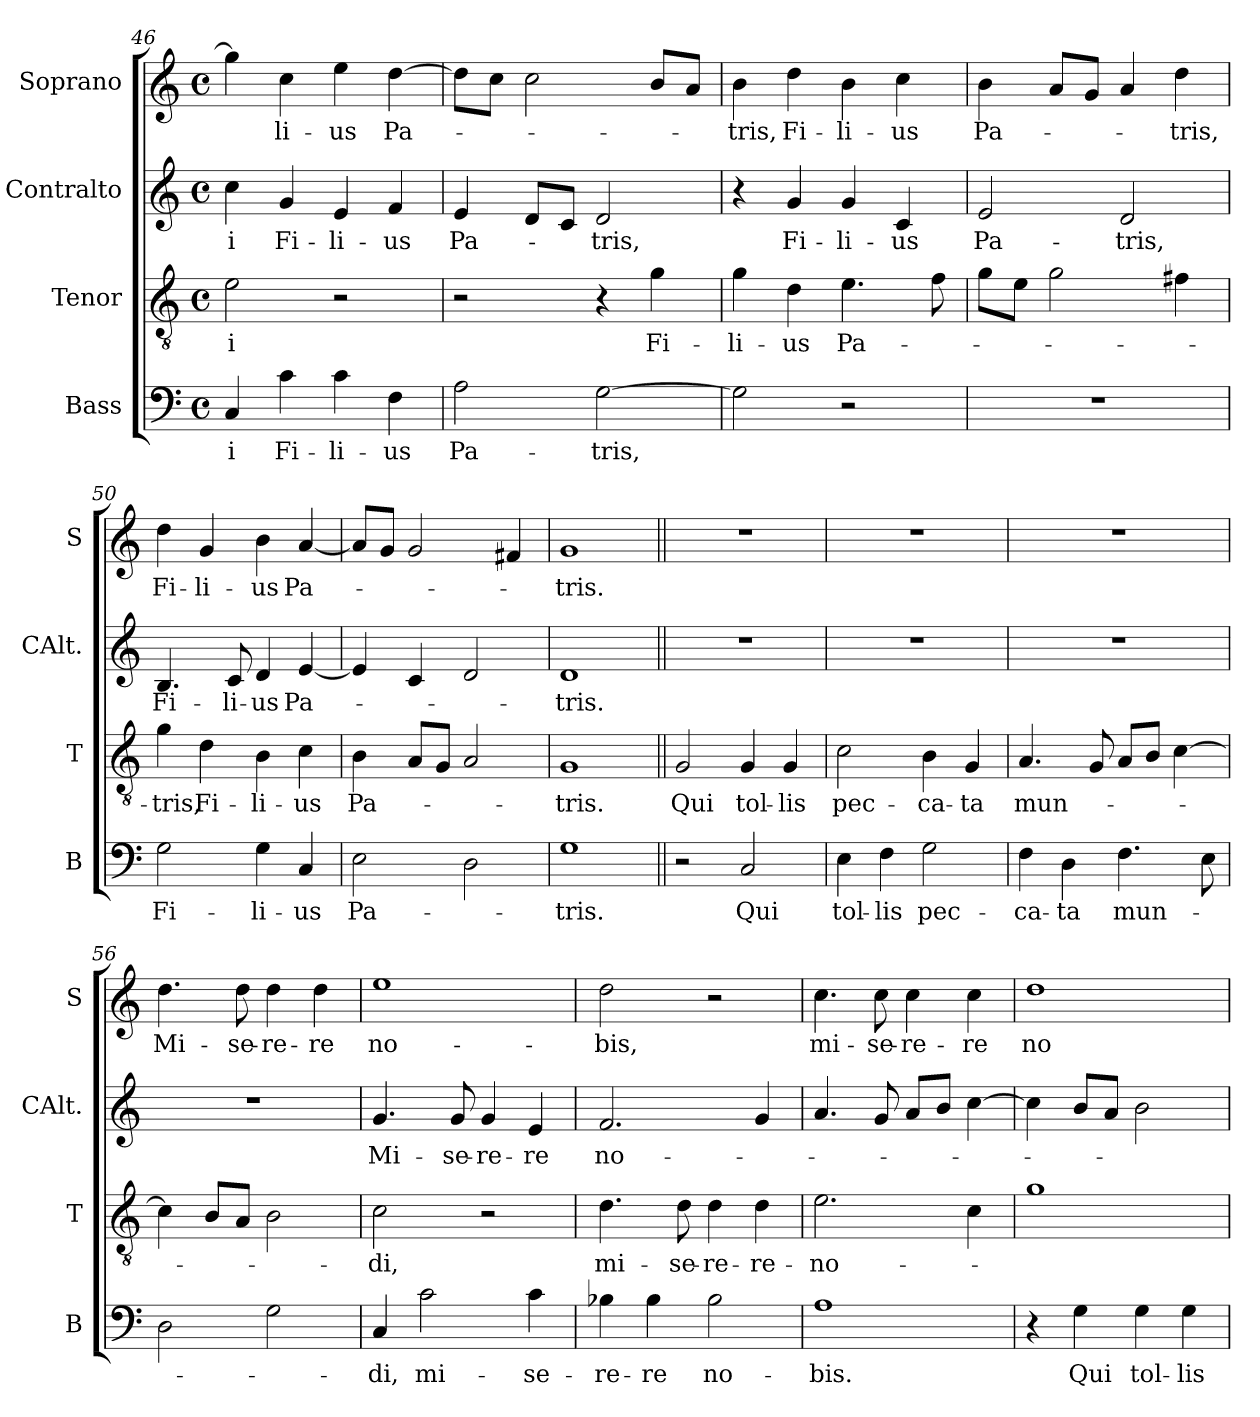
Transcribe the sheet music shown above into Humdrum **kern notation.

**kern	**text	**kern	**text	**kern	**text	**kern	**text
*part4	*part4	*part3	*part3	*part2	*part2	*part1	*part1
*staff4	*staff4	*staff3	*staff3	*staff2	*staff2	*staff1	*staff1
*I"Bass	*	*I"Tenor	*	*I"Contralto	*	*I"Soprano	*
*I'B	*	*I'T	*	*I'CAlt.	*	*I'S	*
!!LO:PB:g=z
*clefF4	*	*clefGv2	*	*clefG2	*	*clefG2	*
*k[]	*	*k[]	*	*k[]	*	*k[]	*
*C:	*	*C:	*	*C:	*	*C:	*
*M4/4	*	*M4/4	*	*M4/4	*	*M4/4	*
*met(c)	*	*met(c)	*	*met(c)	*	*met(c)	*
=46	=46	=46	=46	=46	=46	=46	=46
4C/	-i	2e\	-i	4cc\	-i	4gg\]	.
4c\	Fi-	.	.	4g/	Fi-	4cc\	-li-
4c\	-li-	2r	.	4e/	-li-	4ee\	-us
4F\	-us	.	.	4f/	-us	[4dd\	Pa-
=47	=47	=47	=47	=47	=47	=47	=47
2A\	Pa-	2r	.	4e/	Pa-	8dd\L]	.
.	.	.	.	.	.	8cc\J	.
.	.	.	.	8d/L	.	2cc\	.
.	.	.	.	8c/J	.	.	.
[2G\	-tris,	4r	.	2d/	-tris,	.	.
.	.	4g\	Fi-	.	.	8b/L	.
.	.	.	.	.	.	8a/J	.
=48	=48	=48	=48	=48	=48	=48	=48
2G\]	.	4g\	-li-	4r	.	4b\	-tris,
.	.	4d\	-us	4g/	Fi-	4dd\	Fi-
2r	.	4.e\	Pa-	4g/	-li-	4b\	-li-
.	.	.	.	4c/	-us	4cc\	-us
.	.	8f\	.	.	.	.	.
=49	=49	=49	=49	=49	=49	=49	=49
1r	.	8g\L	.	2e/	Pa-	4b\	Pa-
.	.	8e\J	.	.	.	.	.
.	.	2g\	.	.	.	8a/L	.
.	.	.	.	.	.	8g/J	.
.	.	.	.	2d/	-tris,	4a/	.
.	.	4f#X\	.	.	.	4dd\	-tris,
=50	=50	=50	=50	=50	=50	=50	=50
2G\	Fi-	4g\	-tris,	4.B/	Fi-	4dd\	Fi-
.	.	4d\	Fi-	.	.	4g/	-li-
.	.	.	.	8c/	-li-	.	.
4G\	-li-	4B\	-li-	4d/	-us	4b\	-us
4C/	-us	4c\	-us	[4e/	Pa-	[4a/	Pa-
!!LO:LB:g=z
=51	=51	=51	=51	=51	=51	=51	=51
2E\	Pa-	4B\	Pa-	4e/]	.	8a/L]	.
.	.	.	.	.	.	8g/J	.
.	.	8A/L	.	4c/	.	2g/	.
.	.	8G/J	.	.	.	.	.
2D\	.	2A/	.	2d/	.	.	.
.	.	.	.	.	.	4f#X/	.
=52	=52	=52	=52	=52	=52	=52	=52
1G	-tris.	1G	-tris.	1d	-tris.	1g	-tris.
=53||	=53||	=53||	=53||	=53||	=53||	=53||	=53||
2r	.	2G/	Qui	1r	.	1r	.
2C/	Qui	4G/	tol-	.	.	.	.
.	.	4G/	-lis	.	.	.	.
=54	=54	=54	=54	=54	=54	=54	=54
4E\	tol-	2c\	pec-	1r	.	1r	.
4F\	-lis	.	.	.	.	.	.
2G\	pec-	4B\	-ca-	.	.	.	.
.	.	4G/	-ta	.	.	.	.
=55	=55	=55	=55	=55	=55	=55	=55
4F\	-ca-	4.A/	mun-	1r	.	1r	.
4D\	-ta	.	.	.	.	.	.
.	.	8G/	.	.	.	.	.
4.F\	mun-	8A/L	.	.	.	.	.
.	.	8B/J	.	.	.	.	.
.	.	[4c\	.	.	.	.	.
8E\	.	.	.	.	.	.	.
!!LO:LB:g=z
=56	=56	=56	=56	=56	=56	=56	=56
2D\	.	4c\]	.	1r	.	4.dd\	Mi-
.	.	8B/L	.	.	.	.	.
.	.	8A/J	.	.	.	8dd\	-se-
2G\	.	2B\	.	.	.	4dd\	-re-
.	.	.	.	.	.	4dd\	-re
=57	=57	=57	=57	=57	=57	=57	=57
4C/	-di,	2c\	-di,	4.g/	Mi-	1ee	no-
2c\	mi-	.	.	.	.	.	.
.	.	.	.	8g/	-se-	.	.
.	.	2r	.	4g/	-re-	.	.
4c\	-se-	.	.	4e/	-re	.	.
=58	=58	=58	=58	=58	=58	=58	=58
4B-X\	-re-	4.d\	mi-	2.f/	no-	2dd\	-bis,
4B-\	-re	.	.	.	.	.	.
.	.	8d\	-se-	.	.	.	.
2B-\	no-	4d\	-re-	.	.	2r	.
.	.	4d\	-re-	4g/	.	.	.
=59	=59	=59	=59	=59	=59	=59	=59
1A	-bis.	2.e\	-no-	4.a/	.	4.cc\	mi-
.	.	.	.	8g/	.	8cc\	-se-
.	.	.	.	8a/L	.	4cc\	-re-
.	.	.	.	8b/J	.	.	.
.	.	4c\	.	[4cc\	.	4cc\	-re
=60	=60	=60	=60	=60	=60	=60	=60
4r	.	1g	.	4cc\]	.	1dd	no-
4G\	Qui	.	.	8b/L	.	.	.
.	.	.	.	8a/J	.	.	.
4G\	tol-	.	.	2b\	.	.	.
4G\	-lis	.	.	.	.	.	.
=	=	=	=	=	=	=	=
*-	*-	*-	*-	*-	*-	*-	*-
